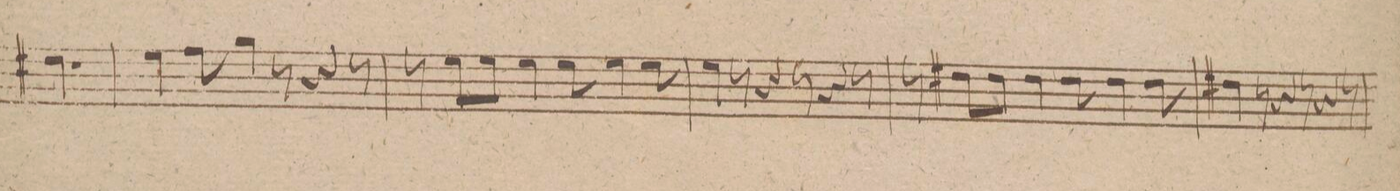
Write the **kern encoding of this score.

**kern	**dynam
*I"Oboe 2do in	*
*clefG2	*
*k[f#]	*
*M9/8	*
4.dd#X\	.
=73	=73
4ee\	.
8ff#\	.
4gg\	.
8r	.
8r	.
4r	.
=74	=74
8r	.
8ee\L	.
8ee\J	.
4ee\	.
8ee\	.
4ee\	.
8ee\	.
=75	=75
4ee\	.
8r	.
4r	.
8r	.
4r	.
8r	.
=76	=76
8r	.
8dd#X\L	.
8dd#\J	.
4dd#\	.
8dd#\	.
4dd#\	.
8dd#\	.
=77	=77
4dd#X\	.
8r	.
4r	.
8r	.
4r	.
8r	.
=78	=78
*-	*-
